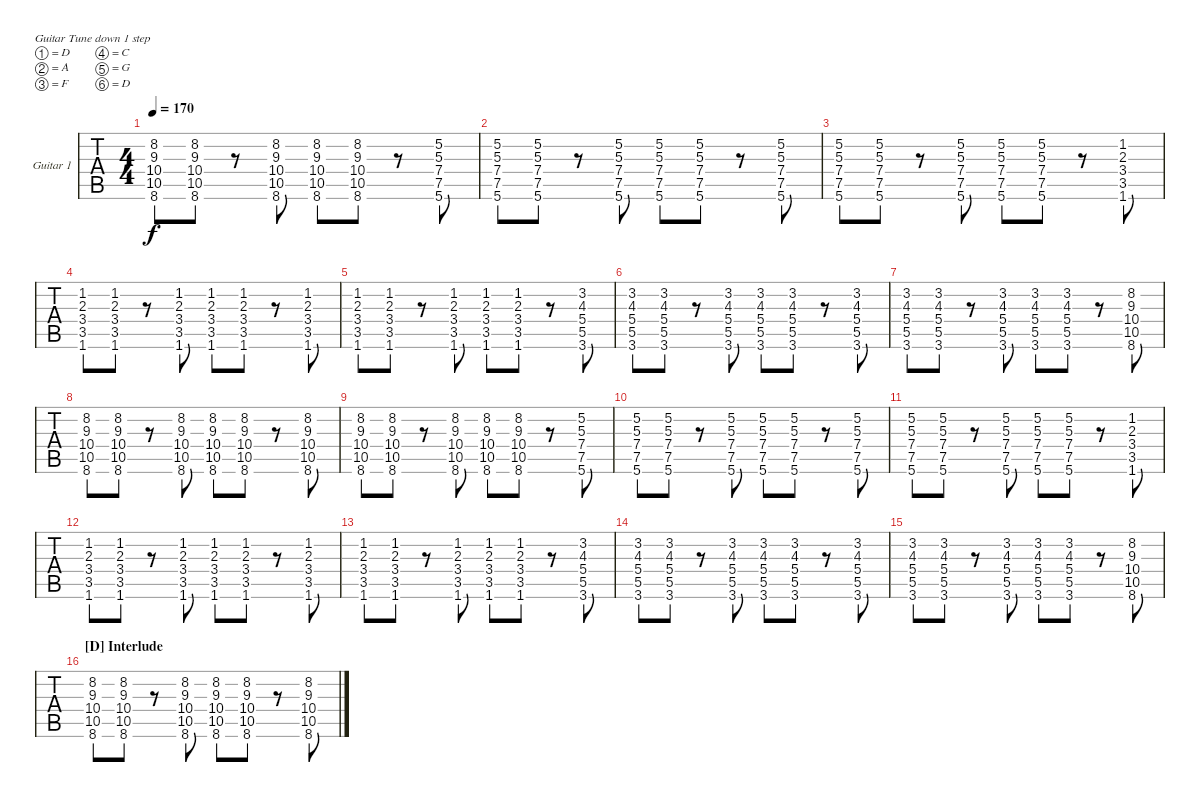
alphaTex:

\defaultSystemsLayout 4
\bracketExtendMode groupsimilarinstruments
\firstSystemTrackNameOrientation horizontal
\otherSystemsTrackNameOrientation horizontal
\track ("Brian Fallon" "Guitar 1") {instrument electricguitarclean}
\staff {tabs}
\tuning (D4 A3 F3 C3 G2 D2)
\ts (4 4)
\tempo 170
\clef g2
\ks c
(8.6 10.5 10.4 9.3 8.2).8{dy f} (8.6 10.5 10.4 9.3 8.2).8 r.8 (8.6 10.5 10.4 9.3 8.2).8 (8.6 10.5 10.4 9.3 8.2).8 (8.6 10.5 10.4 9.3 8.2).8 r.8 (5.6 7.5 7.4 5.3 5.2).8 |
(5.6 7.5 7.4 5.3 5.2).8 (5.2 5.3 5.6 7.5 7.4).8 r.8 (5.2 5.3 5.6 7.5 7.4).8 (5.2 5.3 5.6 7.5 7.4).8 (5.2 5.3 5.6 7.5 7.4).8 r.8 (5.2 5.3 5.6 7.5 7.4).8 |
(5.2 5.3 5.6 7.5 7.4).8 (5.2 5.3 5.6 7.5 7.4).8 r.8 (5.2 5.3 5.6 7.5 7.4).8 (5.2 5.3 5.6 7.5 7.4).8 (5.2 5.3 5.6 7.5 7.4).8 r.8 (1.6 3.5 3.4 2.3 1.2).8 |
(1.6 1.2 2.3 3.4 3.5).8 (1.6 3.5 3.4 2.3 1.2).8 r.8 (1.6 1.2 2.3 3.4 3.5).8 (1.6 3.5 3.4 2.3 1.2).8 (1.6 1.2 2.3 3.4 3.5).8 r.8 (1.6 3.5 3.4 2.3 1.2).8 |
(1.6 1.2 2.3 3.4 3.5).8 (1.6 3.5 3.4 2.3 1.2).8 r.8 (1.6 1.2 2.3 3.4 3.5).8 (1.6 3.5 3.4 2.3 1.2).8 (1.6 2.3 1.2 3.4 3.5).8 r.8 (3.6 5.5 5.4 4.3 3.2).8 |
(3.6 3.2 4.3 5.4 5.5).8 (3.6 5.5 5.4 4.3 3.2).8 r.8 (3.6 3.2 4.3 5.4 5.5).8 (3.6 5.5 5.4 4.3 3.2).8 (3.6 3.2 4.3 5.4 5.5).8 r.8 (3.6 5.5 5.4 4.3 3.2).8 |
(3.6 3.2 4.3 5.4 5.5).8 (3.6 5.5 5.4 4.3 3.2).8 r.8 (3.6 3.2 4.3 5.4 5.5).8 (3.6 5.5 5.4 4.3 3.2).8 (3.6 3.2 4.3 5.4 5.5).8 r.8 (8.6 10.5 10.4 9.3 8.2).8 |
(8.6 10.5 10.4 9.3 8.2).8 (8.6 10.5 10.4 9.3 8.2).8 r.8 (8.6 10.5 10.4 9.3 8.2).8 (8.6 10.5 10.4 9.3 8.2).8 (8.6 10.5 10.4 9.3 8.2).8 r.8 (8.6 10.5 10.4 9.3 8.2).8 |
(8.6 10.5 10.4 9.3 8.2).8 (8.6 10.5 10.4 9.3 8.2).8 r.8 (8.6 10.5 10.4 9.3 8.2).8 (8.6 10.5 10.4 9.3 8.2).8 (8.6 10.5 10.4 9.3 8.2).8 r.8 (5.6 7.5 7.4 5.3 5.2).8 |
(5.6 7.5 7.4 5.3 5.2).8 (5.2 5.3 5.6 7.5 7.4).8 r.8 (5.2 5.3 5.6 7.5 7.4).8 (5.2 5.3 5.6 7.5 7.4).8 (5.2 5.3 5.6 7.5 7.4).8 r.8 (5.2 5.3 5.6 7.5 7.4).8 |
(5.2 5.3 5.6 7.5 7.4).8 (5.2 5.3 5.6 7.5 7.4).8 r.8 (5.2 5.3 5.6 7.5 7.4).8 (5.2 5.3 5.6 7.5 7.4).8 (5.2 5.3 5.6 7.5 7.4).8 r.8 (1.6 3.5 3.4 2.3 1.2).8 |
(1.6 1.2 2.3 3.4 3.5).8 (1.6 3.5 3.4 2.3 1.2).8 r.8 (1.6 1.2 2.3 3.4 3.5).8 (1.6 3.5 3.4 2.3 1.2).8 (1.6 1.2 2.3 3.4 3.5).8 r.8 (1.6 3.5 3.4 2.3 1.2).8 |
(1.6 1.2 2.3 3.4 3.5).8 (1.6 3.5 3.4 2.3 1.2).8 r.8 (1.6 1.2 2.3 3.4 3.5).8 (1.6 3.5 3.4 2.3 1.2).8 (1.6 2.3 1.2 3.4 3.5).8 r.8 (3.6 5.5 5.4 4.3 3.2).8 |
(3.6 3.2 4.3 5.4 5.5).8 (3.6 5.5 5.4 4.3 3.2).8 r.8 (3.6 3.2 4.3 5.4 5.5).8 (3.6 5.5 5.4 4.3 3.2).8 (3.6 3.2 4.3 5.4 5.5).8 r.8 (3.6 5.5 5.4 4.3 3.2).8 |
(3.6 3.2 4.3 5.4 5.5).8 (3.6 5.5 5.4 4.3 3.2).8 r.8 (3.6 3.2 4.3 5.4 5.5).8 (3.6 5.5 5.4 4.3 3.2).8 (3.6 3.2 4.3 5.4 5.5).8 r.8 (8.6 10.5 10.4 9.3 8.2).8 |
\section ("D" "Interlude")
(8.6 10.5 10.4 9.3 8.2).8 (8.6 10.5 10.4 9.3 8.2).8 r.8 (8.6 10.5 10.4 9.3 8.2).8 (8.6 10.5 10.4 9.3 8.2).8 (8.6 10.5 10.4 9.3 8.2).8 r.8 (8.6 10.5 10.4 9.3 8.2).8
